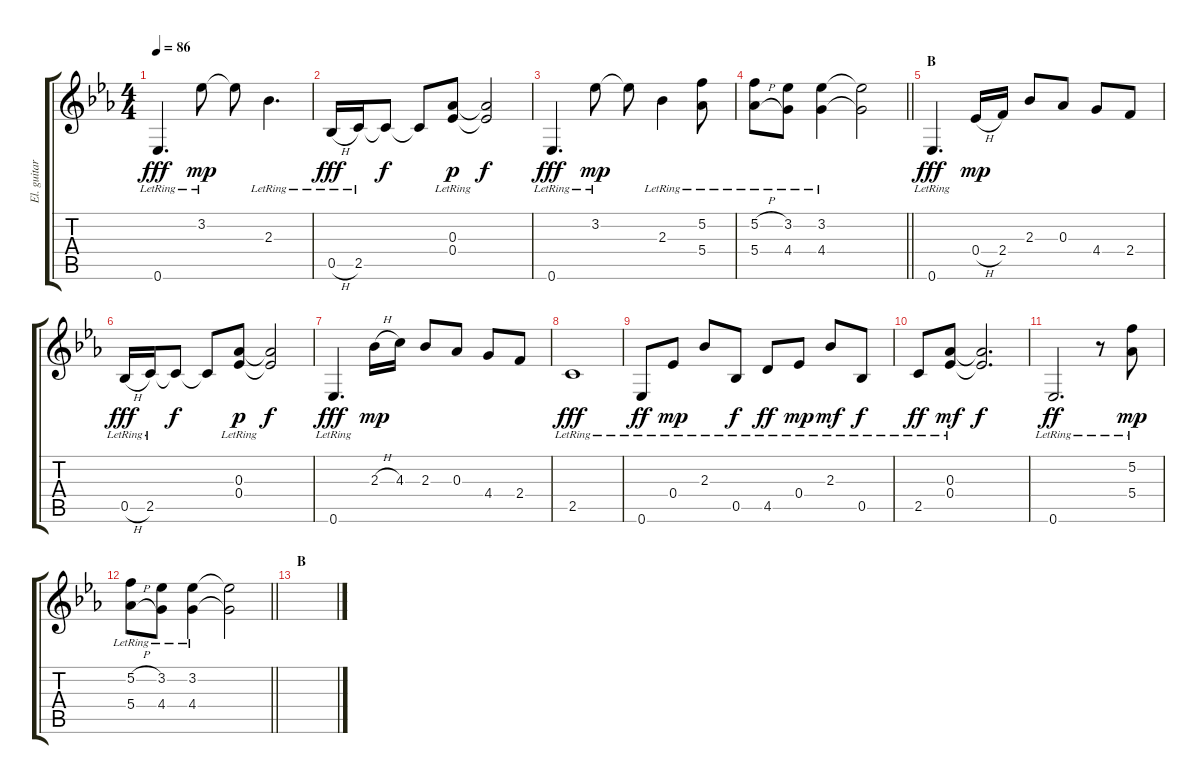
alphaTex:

\track ("El. guitar (Drop-Eb tuning)" "El. guitar") {instrument electricguitarclean}
\staff {score tabs}
\tuning (F4 C4 Ab3 Eb3 Bb2 Eb2) {hide}
\ts (4 4)
\tempo 86
\clef g2
\ks eb
0.6{lr}.4{d dy fff} 3.2{lr}.8{dy mp} 3.2{t}.8 2.3{lr}.4{d} |
0.5{h lr}.16{dy fff} 2.5{lr}.16 2.5{t}.8{dy f} 2.5{t}.8 (0.3{lr} 0.4{lr}).8{dy p} (0.3{t} 0.4{t}).2{dy f} |
0.6{lr}.4{d dy fff} 3.2{lr}.8{dy mp} 3.2{t}.8 2.3{lr}.4 (5.2{lr} 5.4{lr}).8 |
\barLineRight lightlight
(5.2{h lr} 5.4{h lr}).8 (3.2{lr} 4.4{lr}).8 (3.2{lr} 4.4{lr}).4 (3.2{t} 4.4{t}).2 |
\section ("" "B")
0.6{lr}.4{d dy fff} 0.4{h}.16{dy mp} 2.4.16 2.3.8 0.3.8 4.4.8 2.4.8 |
0.5{h lr}.16{dy fff} 2.5{lr}.16 2.5{t}.8{dy f} 2.5{t}.8 (0.3{lr} 0.4{lr}).8{dy p} (0.3{t} 0.4{t}).2{dy f} |
0.6{lr}.4{d dy fff} 2.3{h}.16{dy mp} 4.3.16 2.3.8 0.3.8 4.4.8 2.4.8 |
2.5{lr}.1{dy fff} |
0.6{lr}.8{dy ff} 0.4{lr}.8{dy mp} 2.3{lr}.8 0.5{lr}.8{dy f} 4.5{lr}.8{dy ff} 0.4{lr}.8{dy mp} 2.3{lr}.8{dy mf} 0.5{lr}.8{dy f} |
2.5{lr}.8{dy ff} (0.3{lr} 0.4{lr}).8{dy mf} (0.3{t} 0.4{t}).2{d dy f} |
0.6{lr}.2{d dy ff} r.8 (5.2{lr} 5.4{lr}).8{dy mp} |
\barLineRight lightlight
(5.2{h lr} 5.4{h lr}).8 (3.2{lr} 4.4{lr}).8 (3.2{lr} 4.4{lr}).4 (3.2{t} 4.4{t}).2 |
\section ("" "B")
